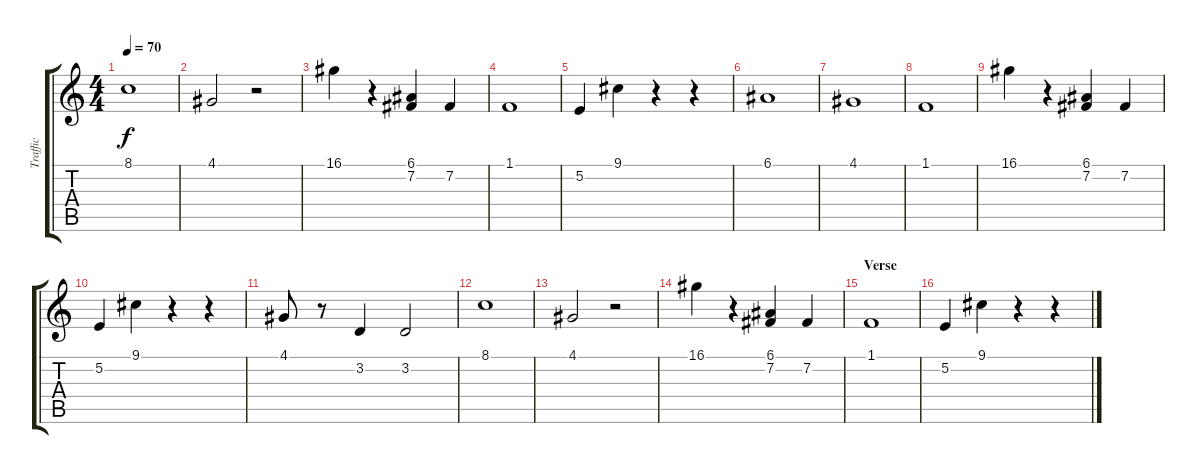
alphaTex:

\track ("Traffic" "Traffic") {instrument seashore}
\staff {score tabs}
\tuning (E4 B3 G3 D3 A2 E2) {hide}
\ts (4 4)
\tempo 70
\clef g2
\ks c
8.1.1{dy f} |
4.1.2 r.2 |
16.1.4 r.4 (6.1 7.2).4 7.2.4 |
1.1.1 |
5.2.4 9.1.4 r.4 r.4 |
6.1.1 |
4.1.1 |
1.1.1 |
16.1.4 r.4 (6.1 7.2).4 7.2.4 |
5.2.4 9.1.4 r.4 r.4 |
4.1.8 r.8 3.2.4 3.2.2 |
8.1.1 |
4.1.2 r.2 |
16.1.4 r.4 (6.1 7.2).4 7.2.4 |
\section ("" "Verse")
1.1.1 |
5.2.4 9.1.4 r.4 r.4
